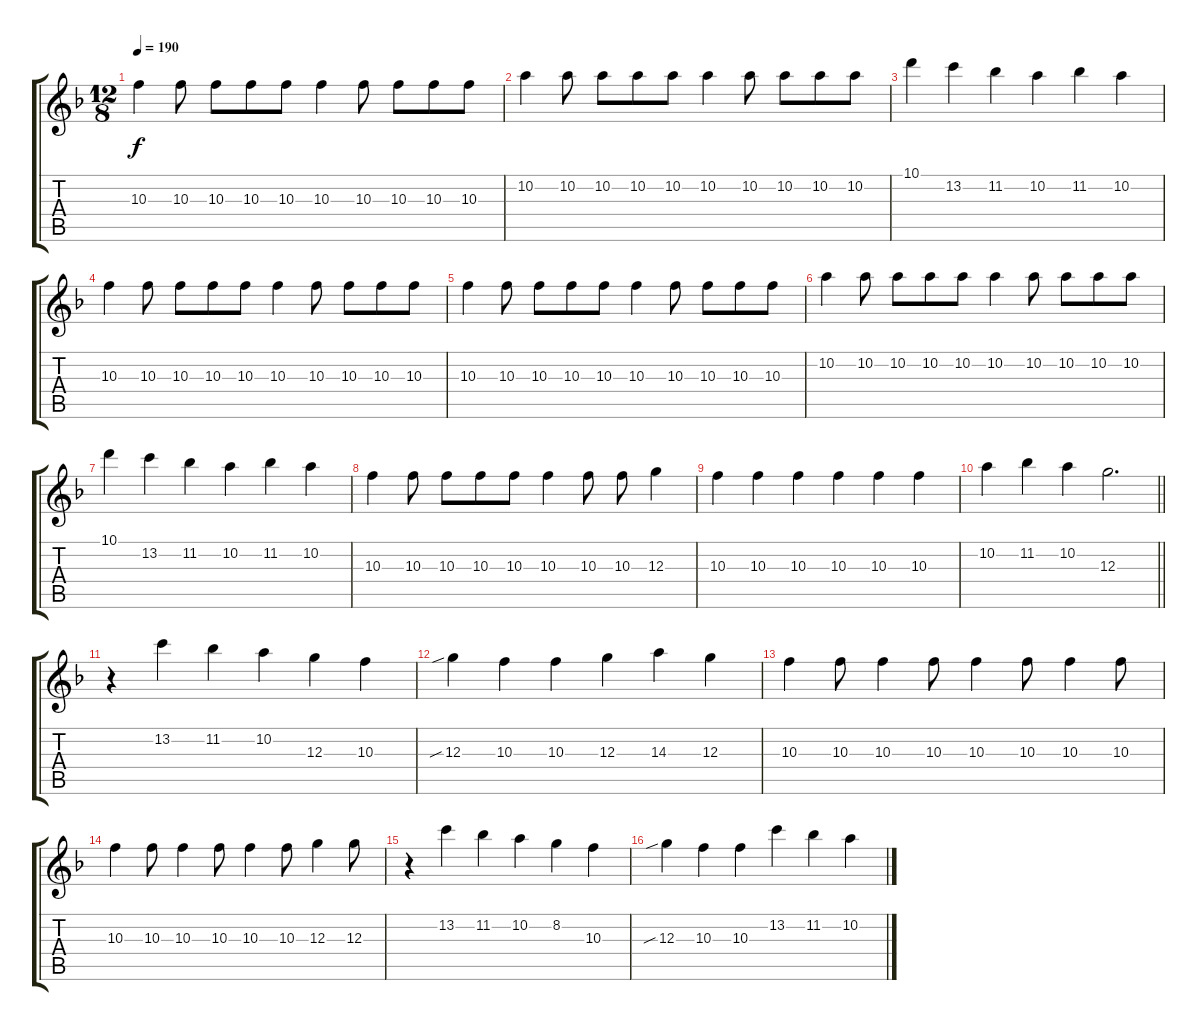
\track "" {instrument electricguitarjazz}
\staff {score tabs}
\tuning (E4 B3 G3 D3 A2 E2) {hide}
\ts (12 8)
\tempo 190
\clef g2
\ks f
10.3.4{dy f} 10.3.8 10.3.8 10.3.8 10.3.8 10.3.4 10.3.8 10.3.8 10.3.8 10.3.8 |
10.2.4 10.2.8 10.2.8 10.2.8 10.2.8 10.2.4 10.2.8 10.2.8 10.2.8 10.2.8 |
10.1.4 13.2.4 11.2.4 10.2.4 11.2.4 10.2.4 |
10.3.4 10.3.8 10.3.8 10.3.8 10.3.8 10.3.4 10.3.8 10.3.8 10.3.8 10.3.8 |
10.3.4 10.3.8 10.3.8 10.3.8 10.3.8 10.3.4 10.3.8 10.3.8 10.3.8 10.3.8 |
10.2.4 10.2.8 10.2.8 10.2.8 10.2.8 10.2.4 10.2.8 10.2.8 10.2.8 10.2.8 |
10.1.4 13.2.4 11.2.4 10.2.4 11.2.4 10.2.4 |
10.3.4 10.3.8 10.3.8 10.3.8 10.3.8 10.3.4 10.3.8 10.3.8 12.3.4 |
10.3.4 10.3.4 10.3.4 10.3.4 10.3.4 10.3.4 |
\barLineRight lightlight
10.2.4 11.2.4 10.2.4 12.3.2{d} |
r.4 13.2.4 11.2.4 10.2.4 12.3.4 10.3.4 |
12.3{sib}.4 10.3.4 10.3.4 12.3.4 14.3.4 12.3.4 |
10.3.4 10.3.8 10.3.4 10.3.8 10.3.4 10.3.8 10.3.4 10.3.8 |
10.3.4 10.3.8 10.3.4 10.3.8 10.3.4 10.3.8 12.3.4 12.3.8 |
r.4 13.2.4 11.2.4 10.2.4 8.2.4 10.3.4 |
12.3{sib}.4 10.3.4 10.3.4 13.2.4 11.2.4 10.2.4
